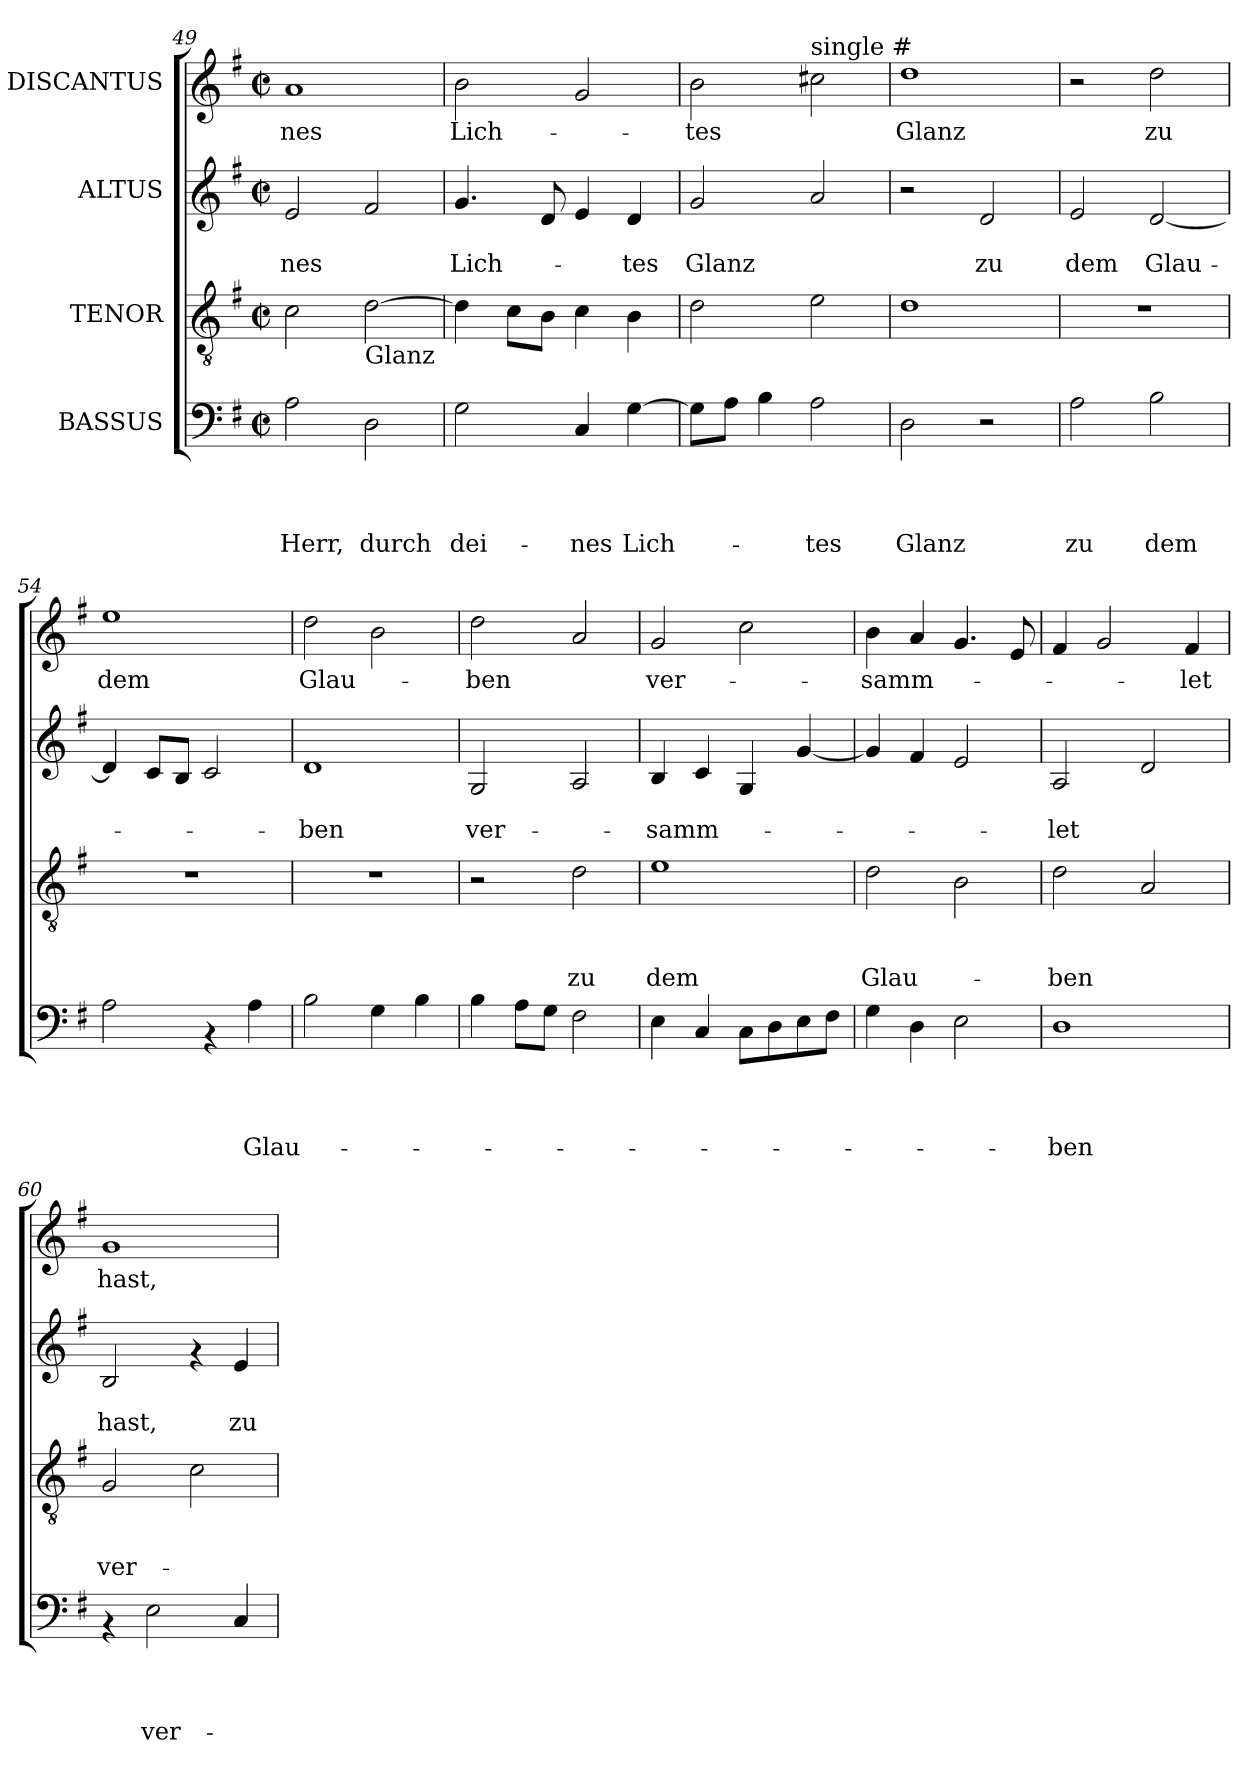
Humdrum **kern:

**kern	**text	**text	**text	**text	**kern	**text	**text	**text	**kern	**text	**text	**kern	**text
*part4	*part4	*part4	*part4	*part4	*part3	*part3	*part3	*part3	*part2	*part2	*part2	*part1	*part1
*staff4	*staff4	*staff4	*staff4	*staff4	*staff3	*staff3	*staff3	*staff3	*staff2	*staff2	*staff2	*staff1	*staff1
*I"BASSUS	*	*	*	*	*I"TENOR	*	*	*	*I"ALTUS	*	*	*I"DISCANTUS	*
!!LO:PB:g=z
*clefF4	*	*	*	*	*clefGv2	*	*	*	*clefG2	*	*	*clefG2	*
*k[f#]	*	*	*	*	*k[f#]	*	*	*	*k[f#]	*	*	*k[f#]	*
*G:	*	*	*	*	*G:	*	*	*	*G:	*	*	*G:	*
*M2/2	*	*	*	*	*M2/2	*	*	*	*M2/2	*	*	*M2/2	*
*met(c|)	*	*	*	*	*met(c|)	*	*	*	*met(c|)	*	*	*met(c|)	*
=49	=49	=49	=49	=49	=49	=49	=49	=49	=49	=49	=49	=49	=49
!	!	!	!	!LO:LY:b	!	!	!	!	!	!	!LO:LY:b	!	!LO:LY:b
2A\	.	.	.	Herr,	2c\	.	.	.	2e/	.	-nes	1a	-nes
!	!	!	!	!	!LO:TX:b:t=Glanz	!	!	!	!	!	!	!	!
!	!	!	!	!LO:LY:b	!	!	!	!	!	!	!	!	!
2D\	.	.	.	durch	[>2d\	.	.	.	2f#/	.	.	.	.
=50	=50	=50	=50	=50	=50	=50	=50	=50	=50	=50	=50	=50	=50
!	!	!	!	!LO:LY:b	!	!	!	!	!	!	!LO:LY:b	!	!LO:LY:b
2G\	.	.	.	dei-	4d\]	.	.	.	4.g/	.	Lich-	2b\	Lich-
.	.	.	.	.	8c\L	.	.	.	.	.	.	.	.
.	.	.	.	.	8B\J	.	.	.	8d/	.	.	.	.
!	!	!	!	!LO:LY:b	!	!	!	!	!	!	!	!	!
4C/	.	.	.	-nes	4c\	.	.	.	4e/	.	.	2g/	.
!	!	!	!	!LO:LY:b	!	!	!	!	!	!	!LO:LY:b	!	!
[>4G\	.	.	.	Lich-	4B\	.	.	.	4d/	.	-tes	.	.
=51	=51	=51	=51	=51	=51	=51	=51	=51	=51	=51	=51	=51	=51
!	!	!	!	!	!	!	!	!	!	!	!LO:LY:b	!	!LO:LY:b
8G\L]	.	.	.	.	2d\	.	.	.	2g/	.	Glanz	2b\	-tes
8A\J	.	.	.	.	.	.	.	.	.	.	.	.	.
4B\	.	.	.	.	.	.	.	.	.	.	.	.	.
!	!	!	!	!	!	!	!	!	!	!	!	!LO:TX:a:t=single #	!
!	!	!	!	!LO:LY:b	!	!	!	!	!	!	!	!	!
2A\	.	.	.	-tes	2e\	.	.	.	2a/	.	.	2cc#\	.
=52	=52	=52	=52	=52	=52	=52	=52	=52	=52	=52	=52	=52	=52
!	!	!	!	!LO:LY:b	!	!	!	!	!	!	!	!	!LO:LY:b
2D\	.	.	.	Glanz	1d	.	.	.	2r	.	.	1dd	Glanz
!	!	!	!	!	!	!	!	!	!	!	!LO:LY:b	!	!
2r	.	.	.	.	.	.	.	.	2d/	.	zu	.	.
=53	=53	=53	=53	=53	=53	=53	=53	=53	=53	=53	=53	=53	=53
!	!	!	!	!LO:LY:b	!	!	!	!	!	!	!LO:LY:b	!	!
2A\	.	.	.	zu	1r	.	.	.	2e/	.	dem	2r	.
!	!	!	!	!LO:LY:b	!	!	!	!	!	!	!LO:LY:b	!	!LO:LY:b
2B\	.	.	.	dem	.	.	.	.	[<2d/	.	Glau-	2dd\	zu
=54	=54	=54	=54	=54	=54	=54	=54	=54	=54	=54	=54	=54	=54
!	!	!	!	!	!	!	!	!	!	!	!	!	!LO:LY:b
2A\	.	.	.	.	1r	.	.	.	4d/]	.	.	1ee	dem
.	.	.	.	.	.	.	.	.	8c/L	.	.	.	.
.	.	.	.	.	.	.	.	.	8B/J	.	.	.	.
4rAA	.	.	.	.	.	.	.	.	2c/	.	.	.	.
!	!	!	!	!LO:LY:b	!	!	!	!	!	!	!	!	!
4A\	.	.	.	Glau-	.	.	.	.	.	.	.	.	.
=55	=55	=55	=55	=55	=55	=55	=55	=55	=55	=55	=55	=55	=55
!	!	!	!	!	!	!	!	!	!	!	!LO:LY:b	!	!LO:LY:b
2B\	.	.	.	.	1r	.	.	.	1d	.	-ben	2dd\	Glau-
4G\	.	.	.	.	.	.	.	.	.	.	.	2b\	.
4B\	.	.	.	.	.	.	.	.	.	.	.	.	.
!!LO:PB:g=z
=56	=56	=56	=56	=56	=56	=56	=56	=56	=56	=56	=56	=56	=56
!	!	!	!	!	!	!	!	!	!	!	!LO:LY:b	!	!LO:LY:b
4B\	.	.	.	.	2r	.	.	.	2G/	.	ver-	2dd\	-ben
8A\L	.	.	.	.	.	.	.	.	.	.	.	.	.
8G\J	.	.	.	.	.	.	.	.	.	.	.	.	.
!	!	!	!	!	!	!	!	!LO:LY:b	!	!	!	!	!
2F#\	.	.	.	.	2d\	.	.	zu	2A/	.	.	2a/	.
=57	=57	=57	=57	=57	=57	=57	=57	=57	=57	=57	=57	=57	=57
!	!	!	!	!	!	!	!	!LO:LY:b	!	!	!LO:LY:b	!	!LO:LY:b
4E\	.	.	.	.	1e	.	.	dem	4B/	.	-samm-	2g/	ver-
4C/	.	.	.	.	.	.	.	.	4c/	.	.	.	.
8C\L	.	.	.	.	.	.	.	.	4G/	.	.	2cc\	.
8D\	.	.	.	.	.	.	.	.	.	.	.	.	.
8E\	.	.	.	.	.	.	.	.	[<4g/	.	.	.	.
8F#\J	.	.	.	.	.	.	.	.	.	.	.	.	.
=58	=58	=58	=58	=58	=58	=58	=58	=58	=58	=58	=58	=58	=58
!	!	!	!	!	!	!	!	!LO:LY:b	!	!	!	!	!LO:LY:b
4G\	.	.	.	.	2d\	.	.	Glau-	4g/]	.	.	4b\	-samm-
4D\	.	.	.	.	.	.	.	.	4f#/	.	.	4a/	.
2E\	.	.	.	.	2B\	.	.	.	2e/	.	.	4.g/	.
.	.	.	.	.	.	.	.	.	.	.	.	8e/	.
=59	=59	=59	=59	=59	=59	=59	=59	=59	=59	=59	=59	=59	=59
!	!	!	!	!LO:LY:b	!	!	!	!LO:LY:b	!	!	!LO:LY:b	!	!
1D	.	.	.	-ben	2d\	.	.	-ben	2A/	.	-let	4f#/	.
.	.	.	.	.	.	.	.	.	.	.	.	2g/	.
.	.	.	.	.	2A/	.	.	.	2d/	.	.	.	.
!	!	!	!	!	!	!	!	!	!	!	!	!	!LO:LY:b
.	.	.	.	.	.	.	.	.	.	.	.	4f#/	-let
=60	=60	=60	=60	=60	=60	=60	=60	=60	=60	=60	=60	=60	=60
!	!	!	!	!	!	!	!	!LO:LY:b	!	!	!LO:LY:b	!	!LO:LY:b
4rAA	.	.	.	.	2G/	.	.	ver-	2B/	.	hast,	1g	hast,
!	!	!	!	!LO:LY:b	!	!	!	!	!	!	!	!	!
2E\	.	.	.	ver-	.	.	.	.	.	.	.	.	.
.	.	.	.	.	2c\	.	.	.	4rf	.	.	.	.
!	!	!	!	!	!	!	!	!	!	!	!LO:LY:b	!	!
4C/	.	.	.	.	.	.	.	.	4e/	.	zu	.	.
=	=	=	=	=	=	=	=	=	=	=	=	=	=
*-	*-	*-	*-	*-	*-	*-	*-	*-	*-	*-	*-	*-	*-
